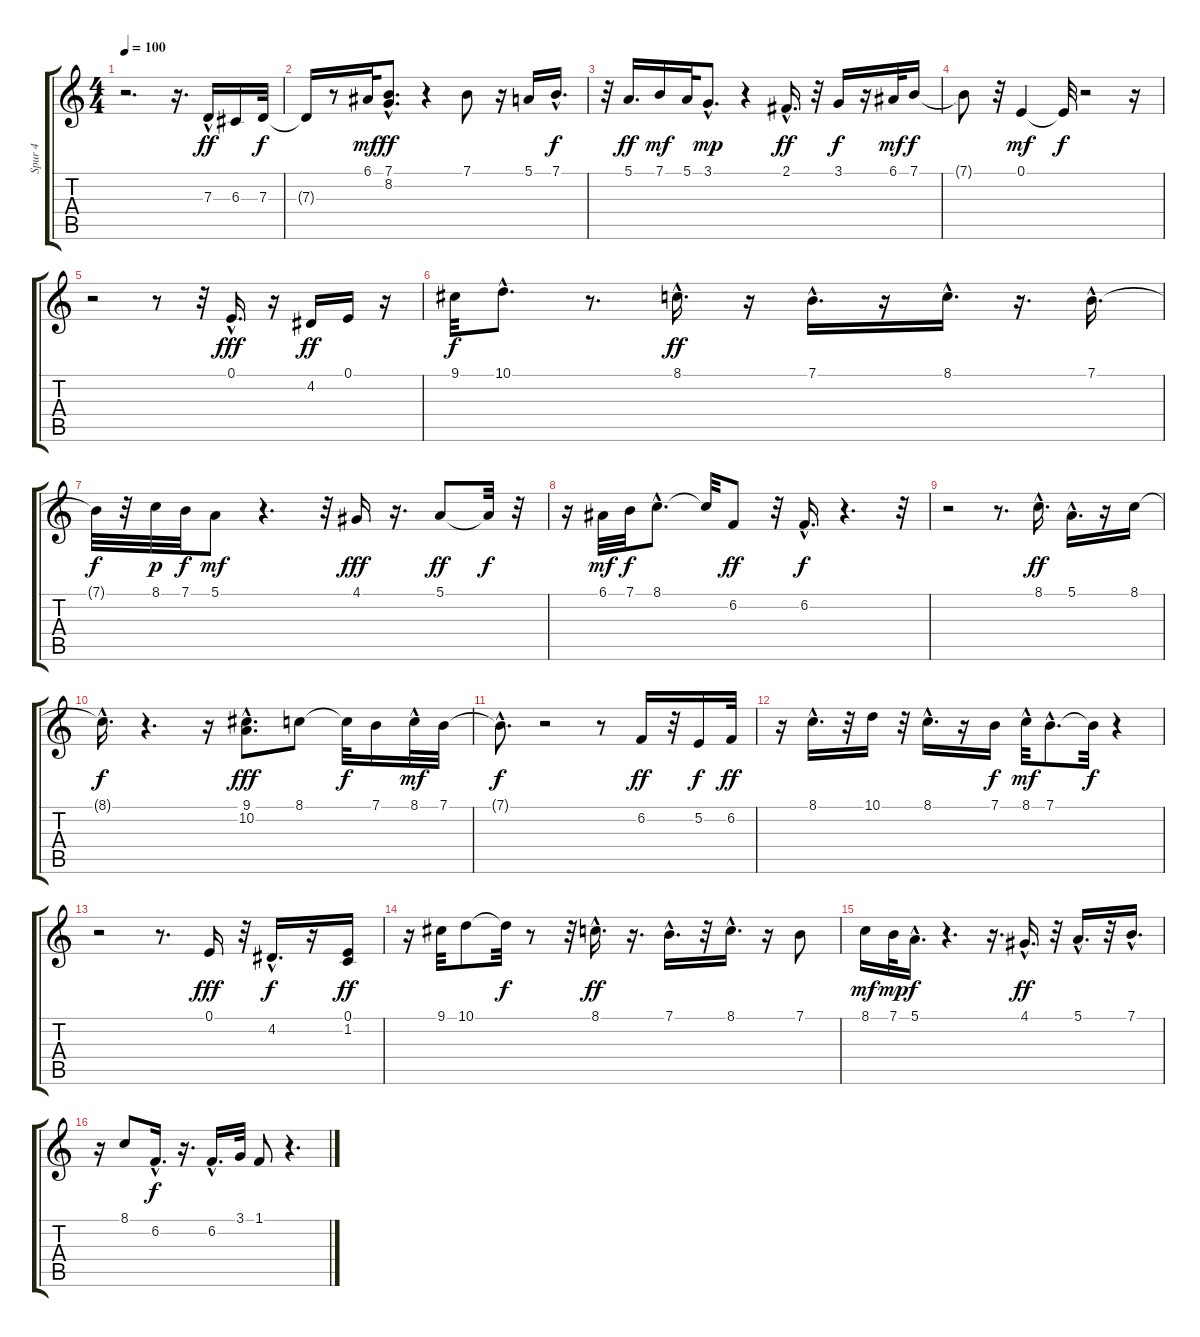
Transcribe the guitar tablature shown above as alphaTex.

\track ("Spur 4" "Spur 4") {instrument harmonica}
\staff {score tabs}
\tuning (E4 B3 G3 D3 A2 E2) {hide}
\ts (4 4)
\tempo 100
\clef g2
\ks c
r.2{d dy f} r.16{d} 7.3{hac}.16{dy ff} 6.3.16 7.3.32{dy f} |
7.3{t}.16 r.8 6.1.32{dy mf} (7.1 8.2{hac}).8{d dy ff} r.4 7.1.8 r.16 5.1.16 7.1{hac}.16{d dy f} |
r.32 5.1.16{d dy ff} 7.1.16{dy mf} 5.1.32 3.1{hac}.8{d dy mp} r.4 2.1{hac}.16{d dy ff} r.32 3.1.16{dy f} r.16 6.1.32{dy mf} 7.1.16{dy f} |
7.1{t}.8 r.32 0.1.4{dy mf} 0.1{t}.32{dy f} r.2 r.16 |
r.2 r.8 r.32 0.1{hac}.16{d dy fff} r.16 4.2.16{dy ff} 0.1.16 r.16 |
9.1.32{dy f} 10.1{hac}.8{d} r.8{d} 8.1{hac}.16{d dy ff} r.16 7.1{hac}.16{d} r.16 8.1{hac}.16{d} r.16{d} 7.1{hac}.16{d} |
7.1{t}.32{dy f} r.32 8.1.32{dy p} 7.1.32{dy f} 5.1.8{dy mf} r.4{d} r.32 4.1.16{dy fff} r.16{d} 5.1.8{dy ff} 5.1{t}.32{dy f} r.32 |
r.16 6.1.32{dy mf} 7.1.32{dy f} 8.1{hac}.8{d} 8.1{t}.32 6.2.8{dy ff} r.32 6.2{hac}.16{d dy f} r.4{d} r.32 |
r.2 r.8{d} 8.1{hac}.16{d dy ff} 5.1{hac}.16{d} r.16 8.1.16 |
8.1{hac t}.16{d dy f} r.4{d} r.16 (9.1 10.2{hac}).8{d dy fff} 8.1.8 8.1{t}.32{dy f} 7.1.16 8.1{hac}.32{dy mf} 7.1.32 |
7.1{hac t}.8{d dy f} r.2 r.8 6.2.16{dy ff} r.32 5.2.16{dy f} 6.2.32{dy ff} |
r.16 8.1{hac}.16{d} r.32 10.1.16 r.32 8.1{hac}.16{d} r.16 7.1.16{dy f} 8.1{hac}.32{dy mf} 7.1{hac}.8{d} 7.1{t}.32{dy f} r.4 |
r.2 r.8{d} 0.1.16{dy fff} r.32 4.2{hac}.16{d dy f} r.16 (0.1 1.2).16{dy ff} |
r.16 9.1.32 10.1.8 10.1{t}.32{dy f} r.8 r.32 8.1{hac}.16{d dy ff} r.16{d} 7.1{hac}.16{d} r.32 8.1{hac}.16{d} r.16 7.1.8 |
8.1.16{dy mf} 7.1.32{dy mp} 5.1{hac}.16{d dy f} r.4{d} r.16{d} 4.1{hac}.16{d dy ff} r.32 5.1{hac}.16{d} r.32 7.1{hac}.16{d} |
r.16 8.1.8 6.2{hac}.16{d dy f} r.16{d} 6.2{hac}.16{d} 3.1.32 1.1.8 r.4{d}
